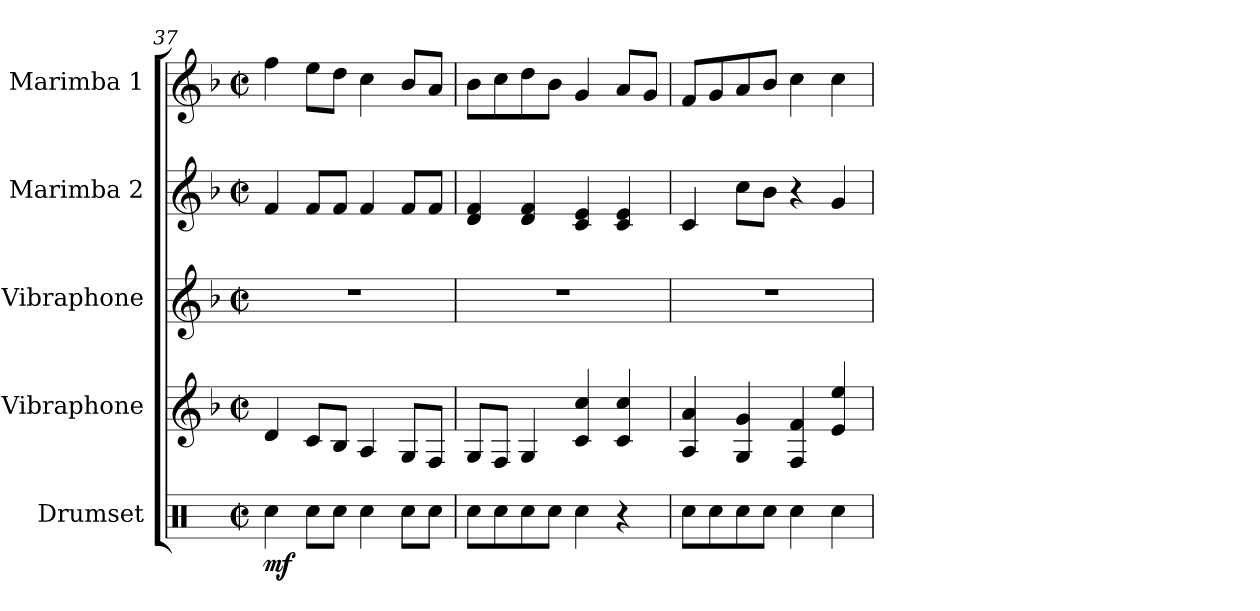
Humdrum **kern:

**kern	**dynam	**kern	**kern	**kern	**kern
*part5	*part5	*part4	*part3	*part2	*part1
*staff5	*staff5	*staff4	*staff3	*staff2	*staff1
*I"Drumset	*	*I"Vibraphone	*I"Vibraphone	*I"Marimba 2	*I"Marimba 1
*I'Drs.	*	*I'Vib.	*I'Vib.	*I'Mrm. 2	*I'Mrm. 1
*clefX	*	*clefG2	*clefG2	*clefG2	*clefG2
*k[]	*	*k[b-]	*k[b-]	*k[b-]	*k[b-]
*M2/2	*	*M2/2	*M2/2	*M2/2	*M2/2
*met(c|)	*	*met(c|)	*met(c|)	*met(c|)	*met(c|)
=37	=37	=37	=37	=37	=37
!	!LO:DY:b	!	!	!	!
4Rcc\	mf	4d/	1r	4f/	4ff\
8Rcc\L	.	8c/L	.	8f/L	8ee\L
8Rcc\J	.	8B-/J	.	8f/J	8dd\J
4Rcc\	.	4A/	.	4f/	4cc\
8Rcc\L	.	8G/L	.	8f/L	8b-/L
8Rcc\J	.	8F/J	.	8f/J	8a/J
!!LO:LB:g=z
=38	=38	=38	=38	=38	=38
8Rcc\L	.	8G/L	1r	4d/ 4f/	8b-\L
8Rcc\	.	8F/J	.	.	8cc\
8Rcc\	.	4G/	.	4d/ 4f/	8dd\
8Rcc\J	.	.	.	.	8b-\J
4Rcc\	.	4c/ 4cc/	.	4c/ 4e/	4g/
4r	.	4c/ 4cc/	.	4c/ 4e/	8a/L
.	.	.	.	.	8g/J
=39	=39	=39	=39	=39	=39
8Rcc\L	.	4A/ 4a/	1r	4c/	8f/L
8Rcc\	.	.	.	.	8g/
8Rcc\	.	4G/ 4g/	.	8cc\L	8a/
8Rcc\J	.	.	.	8b-\J	8b-/J
4Rcc\	.	4F/ 4f/	.	4r	4cc\
4Rcc\	.	4e/ 4ee/	.	4g/	4cc\
=	=	=	=	=	=
*-	*-	*-	*-	*-	*-
